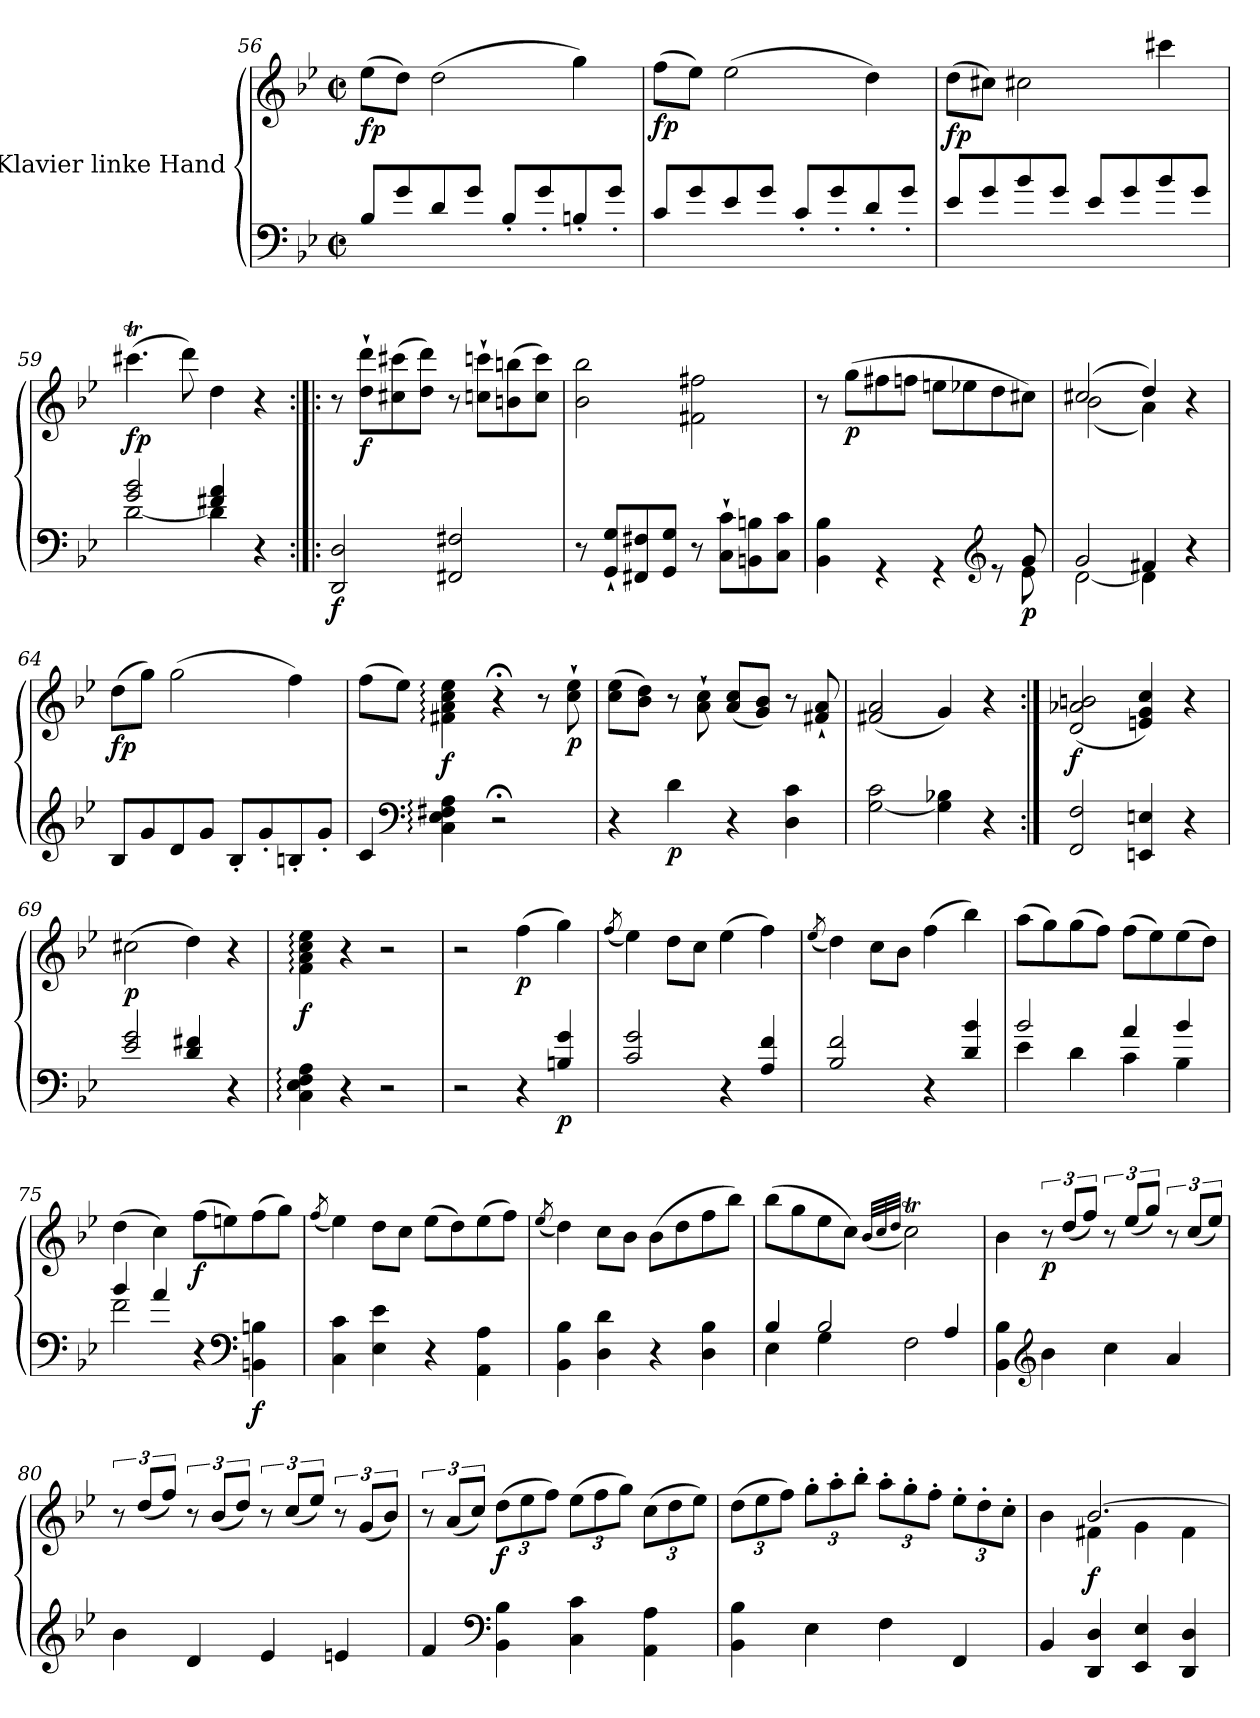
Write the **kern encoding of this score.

**kern	**kern	**dynam
*part1	*part1	*part1
*staff2	*staff1	*staff1/2
*I"Klavier linke Hand	*	*
*clefF4	*clefG2	*
*k[b-e-]	*k[b-e-]	*
*M2/2	*M2/2	*
*met(c|)	*met(c|)	*
=56	=56	=56
!	!	!LO:DY:b
8B-/L	(>8ee-\L	fp
8g/	8dd\J)	.
8d/	(>2dd\	.
8g/J	.	.
8B-'/L	.	.
8g'/	.	.
8Bn'/	4gg\)	.
8g'/J	.	.
=57	=57	=57
!	!	!LO:DY:b
8c/L	(>8ff\L	fp
8g/	8ee-\J)	.
8e-/	(>2ee-\	.
8g/J	.	.
8c'/L	.	.
8g'/	.	.
8d'/	4dd\)	.
8g'/J	.	.
=58	=58	=58
!	!	!LO:DY:b
8e-/L	(>8dd\L	fp
8g/	8cc#X\J)	.
8b-/	2cc#X\	.
8g/J	.	.
8e-/L	.	.
8g/	.	.
8b-/	4ccc#X\	.
8g/J	.	.
=59	=59	=59
*^	*	*
!	!	!	!LO:DY:b
2g/ 2b-/	[2d\	(>4.ccc#Xt\	fp
.	.	8ddd\)	.
4f#X/ 4a/	4d\]	4dd\	.
4ryy	4r	4r	.
!!LO:LB:g=z
=60:|!|:	=60:|!|:	=60:|!|:	=60:|!|:
!	!	!	!LO:DY:b=2
*v	*v	*	*
2DD/ 2D/	8r	f
!	!	!LO:DY:b
.	8dd\` 8ddd\`L	f
.	(>8cc#X\ 8ccc#X\	.
.	8dd\ 8ddd\J)	.
2FF#X/ 2F#X/	8r	.
.	8ccn\` 8cccn\`L	.
.	(>8bn\ 8bbn\	.
.	8cc\ 8ccc\J)	.
=61	=61	=61
8r	2b-\ 2bb-\	.
8GG/` 8G/`L	.	.
8FF#X/ 8F#X/	.	.
8GG/ 8G/J	.	.
8r	2f#X\ 2ff#X\	.
8C\` 8c\`L	.	.
8BBn\ 8Bn\	.	.
8C\ 8c\J	.	.
=62	=62	=62
*^	*	*
4BB-\ 4B-\	2..ryy	8r	.
!	!	!	!LO:DY:b
.	.	(>8gg\L	p
4rGG	.	8ff#X\	.
.	.	8ffn\J	.
4rGG	.	8een\L	.
.	.	8ee-X\	.
*clefG2	*	*	*
8re	.	8dd\	.
!	!	!	!LO:DY:b=2
8g/	8e-\	8cc#X\J)	p
=63	=63	=63	=63
*	*	*^	*
2g/	[2d\	(>2cc#X/	(<2b-\	.
4f#X/	4d\]	4dd/)	4a\)	.
4ryy	4r	4r	4ryy	.
=64	=64	=64	=64	=64
!	!	!	!	!LO:DY:b
*v	*v	*	*	*
*	*v	*v	*
8B-/L	(>8dd\L	fp
8g/	8gg\J)	.
8d/	(>2gg\	.
8g/J	.	.
8B-'/L	.	.
8g'/	.	.
8Bn'/	4ff\)	.
8g'/J	.	.
!!LO:LB:g=z
=65	=65	=65
4c/	(>8ff\L	.
.	8ee-\J)	.
*clefF4	*	*
!	!	!LO:DY:b
4C\: 4E-\: 4F#X\: 4A\:	4f#X\: 4a\: 4cc\: 4ee-\:	f
2r;<	4r;<	.
.	8r	.
!	!	!LO:DY:b
.	8cc\` 8ee-\`	p
=66	=66	=66
4r	(>8cc\ 8ee-\L	.
.	8b-\ 8dd\J)	.
!	!	!LO:DY:b=2
4d\	8r	p
.	8a\` 8cc\`	.
4r	(<8a/ 8cc/L	.
.	8g/ 8b-/J)	.
4D\ 4c\	8r	.
.	8f#X/` 8a/`	.
=67	=67	=67
[>2G\ 2c\	(<2f#X/ 2a/	.
4G\] 4B-X\	4g/)	.
4r	4r	.
=68:|!	=68:|!	=68:|!
!	!	!LO:DY:b
2FF/ 2F/	(<2d/ 2a-X/ 2bn/	f
4EEn/ 4En/	4en/ 4g/ 4cc/)	.
4r	4r	.
=69	=69	=69
!	!	!LO:DY:b
2e-/ 2g/	(>2cc#X\	p
4d/ 4f#X/	4dd\)	.
4r	4r	.
=70	=70	=70
!	!	!LO:DY:b
4C\: 4E-\: 4F\: 4A\:	4f\: 4a\: 4cc\: 4ee-\:	f
4r	4r	.
2r	2r	.
!!LO:LB:g=z
=71	=71	=71
2r	2r	.
!	!	!LO:DY:b
4r	(>4ff\	p
!	!	!LO:DY:b=2
4Bn/ 4g/	4gg\)	p
=72	=72	=72
.	(<8qff/	.
2c/ 2g/	4ee-\)	.
.	8dd\L	.
.	8cc\J	.
4r	(>4ee-\	.
4A/ 4f/	4ff\)	.
=73	=73	=73
.	(<8qee-/	.
2B-/ 2f/	4dd\)	.
.	8cc\L	.
.	8b-\J	.
4r	(>4ff\	.
4d/ 4b-/	4bb-\)	.
=74	=74	=74
*^	*	*
2b-/	4e-\	(>8aa\L	.
.	.	8gg\)	.
.	4d\	(>8gg\	.
.	.	8ff\J)	.
4a/	4c\	(>8ff\L	.
.	.	8ee-\)	.
4b-/	4B-\	(>8ee-\	.
.	.	8dd\J)	.
=75	=75	=75	=75
4b-/	2f\	(>4dd\	.
4a/	.	4cc\)	.
!	!	!	!LO:DY:b
4r	4ryy	(>8ff\L	f
.	.	8een\)	.
*clefF4	*	*	*
!	!	!	!LO:DY:b=2
4ryy	4BBn\ 4Bn\	(>8ff\	f
.	.	8gg\J)	.
*v	*v	*	*
=76	=76	=76
.	(<8qff/	.
4C\ 4c\	4ee-\)	.
4E-\ 4e-\	8dd\L	.
.	8cc\J	.
4r	(>8ee-\L	.
.	8dd\)	.
4AA\ 4A\	(>8ee-\	.
.	8ff\J)	.
=77	=77	=77
.	(<8qee-/	.
4BB-\ 4B-\	4dd\)	.
4D\ 4d\	8cc\L	.
.	8b-\J	.
4r	(>8b-\L	.
.	8dd\	.
4D\ 4B-\	8ff\	.
.	8bb-\J)	.
!!LO:LB:g=z
=78	=78	=78
*^	*	*
4B-/	4E-\	(>8bb-\L	.
.	.	8gg\	.
2B-/	4G\	8ee-\	.
.	.	8cc\J)	.
.	.	(<32qb-/LLL	.
.	.	32qcc/	.
.	.	32qdd/JJJ	.
.	2F\	2ccT\)	.
4A/	.	.	.
*v	*v	*	*
=79	=79	=79
4BB-\ 4B-\	4b-\	.
*clefG2	*	*
!	!	!LO:DY:b
4b-\	12r	p
.	(<12dd/L	.
.	12ff/J)	.
4cc\	12r	.
.	(<12ee-/L	.
.	12gg/J)	.
4a/	12r	.
.	(<12cc/L	.
.	12ee-/J)	.
=80	=80	=80
4b-\	12r	.
.	(<12dd/L	.
.	12ff/J)	.
4d/	12r	.
.	(<12b-/L	.
.	12dd/J)	.
4e-/	12r	.
.	(<12cc/L	.
.	12ee-/J)	.
4en/	12r	.
.	(<12g/L	.
.	12b-/J)	.
=81	=81	=81
4f/	12r	.
.	(<12a/L	.
.	12cc/J)	.
*clefF4	*	*
*	*Xbrackettup	*
!	!	!LO:DY:b
4BB-\ 4B-\	(>12dd\L	f
.	12ee-\	.
.	12ff\J)	.
4C\ 4c\	(>12ee-\L	.
.	12ff\	.
.	12gg\J)	.
4AA\ 4A\	(>12cc\L	.
.	12dd\	.
.	12ee-\J)	.
!!LO:LB:g=z
=82	=82	=82
4BB-\ 4B-\	(>12dd\L	.
.	12ee-\	.
.	12ff\J)	.
4E-\	12gg'\L	.
.	12aa'\	.
.	12bb-'\J	.
4F\	12aa'\L	.
.	12gg'\	.
.	12ff'\J	.
4FF/	12ee-'\L	.
.	12dd'\	.
.	12cc'\J	.
=83	=83	=83
*	*^	*
4BB-/	4b-\	4ryy	.
!	!	!	!LO:DY:b
4DD/ 4D/	[2.b-/	4f#X\	f
4EE-/ 4E-/	.	4g\	.
4DD/ 4D/	.	4f#\	.
*	*v	*v	*
=	=	=
*-	*-	*-
